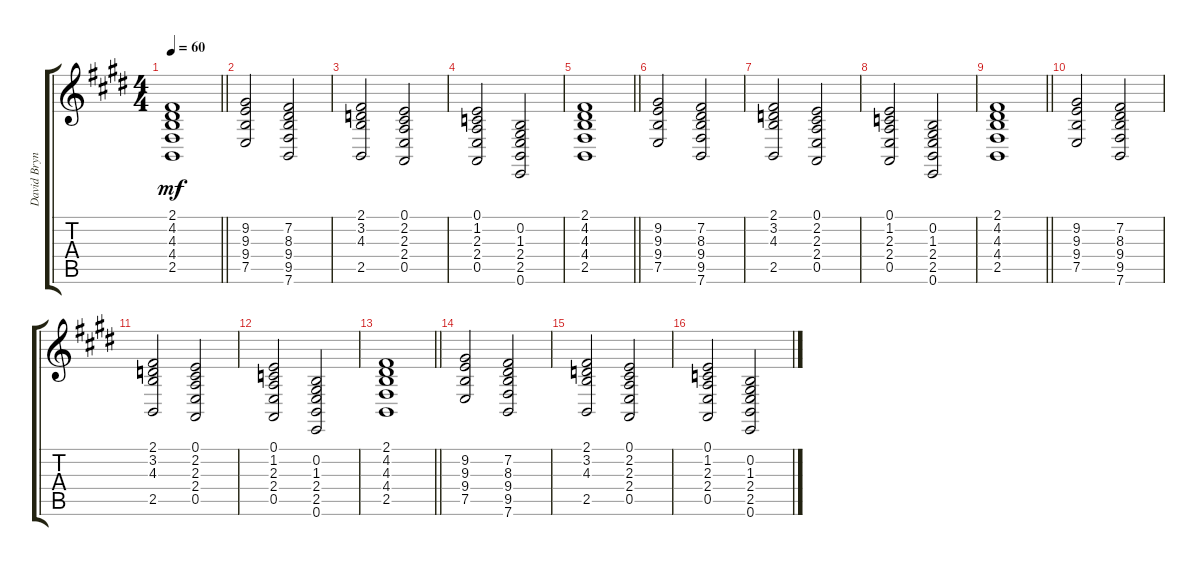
\track ("David Bryne" "David Bryn") {instrument synthstrings2}
\staff {score tabs}
\tuning (E4 B3 G3 D3 A2 E2) {hide}
\ts (4 4)
\tempo 60
\clef g2
\barLineRight lightlight
\ks e
(2.1 4.2 4.3 4.4 2.5).1{dy mf} |
(9.2 9.3 9.4 7.5).2 (7.2 8.3 9.4 9.5 7.6).2 |
(2.1 3.2 4.3 2.5).2 (0.1 2.2 2.3 2.4 0.5).2 |
(0.1 1.2 2.3 2.4 0.5).2 (0.2 1.3 2.4 2.5 0.6).2 |
\barLineRight lightlight
(2.1 4.2 4.3 4.4 2.5).1 |
(9.2 9.3 9.4 7.5).2 (7.2 8.3 9.4 9.5 7.6).2 |
(2.1 3.2 4.3 2.5).2 (0.1 2.2 2.3 2.4 0.5).2 |
(0.1 1.2 2.3 2.4 0.5).2 (0.2 1.3 2.4 2.5 0.6).2 |
\barLineRight lightlight
(2.1 4.2 4.3 4.4 2.5).1 |
(9.2 9.3 9.4 7.5).2 (7.2 8.3 9.4 9.5 7.6).2 |
(2.1 3.2 4.3 2.5).2 (0.1 2.2 2.3 2.4 0.5).2 |
(0.1 1.2 2.3 2.4 0.5).2 (0.2 1.3 2.4 2.5 0.6).2 |
\barLineRight lightlight
(2.1 4.2 4.3 4.4 2.5).1 |
(9.2 9.3 9.4 7.5).2 (7.2 8.3 9.4 9.5 7.6).2 |
(2.1 3.2 4.3 2.5).2 (0.1 2.2 2.3 2.4 0.5).2 |
(0.1 1.2 2.3 2.4 0.5).2 (0.2 1.3 2.4 2.5 0.6).2
